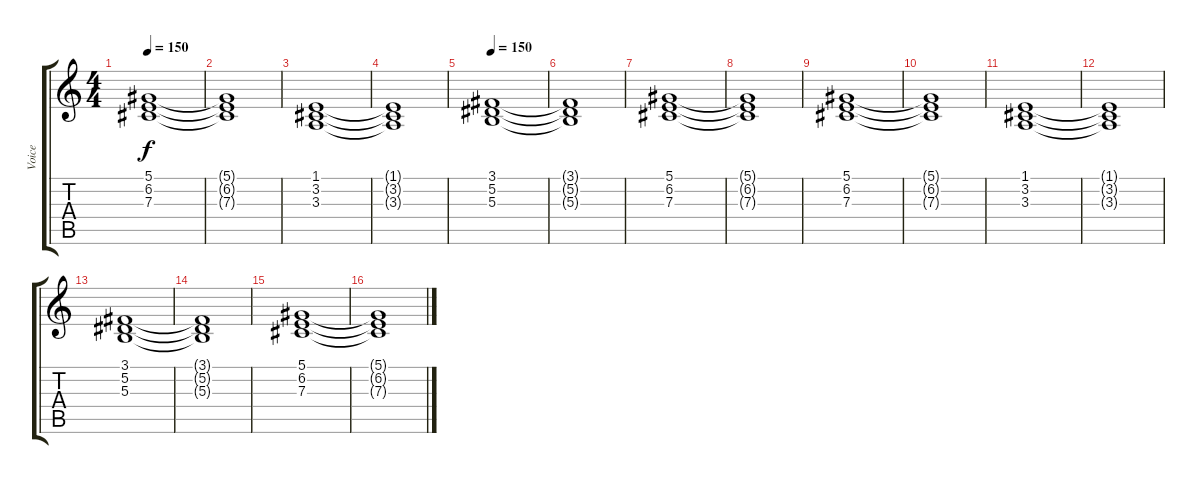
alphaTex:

\track ("Voice" "Voice") {instrument choiraahs}
\staff {score tabs}
\tuning (Eb4 Bb3 Gb3 Db3 Ab2 Eb2) {hide}
\ts (4 4)
\tempo 150
\clef g2
\ks c
(5.1 6.2 7.3).1{dy f} |
(5.1{t} 6.2{t} 7.3{t}).1 |
(1.1 3.2 3.3).1 |
(1.1{t} 3.2{t} 3.3{t}).1 |
\tempo 150
(3.1 5.2 5.3).1 |
(3.1{t} 5.2{t} 5.3{t}).1 |
(5.1 6.2 7.3).1 |
(5.1{t} 6.2{t} 7.3{t}).1 |
(5.1 6.2 7.3).1 |
(5.1{t} 6.2{t} 7.3{t}).1 |
(1.1 3.2 3.3).1 |
(1.1{t} 3.2{t} 3.3{t}).1 |
(3.1 5.2 5.3).1 |
(3.1{t} 5.2{t} 5.3{t}).1 |
(5.1 6.2 7.3).1 |
(5.1{t} 6.2{t} 7.3{t}).1
